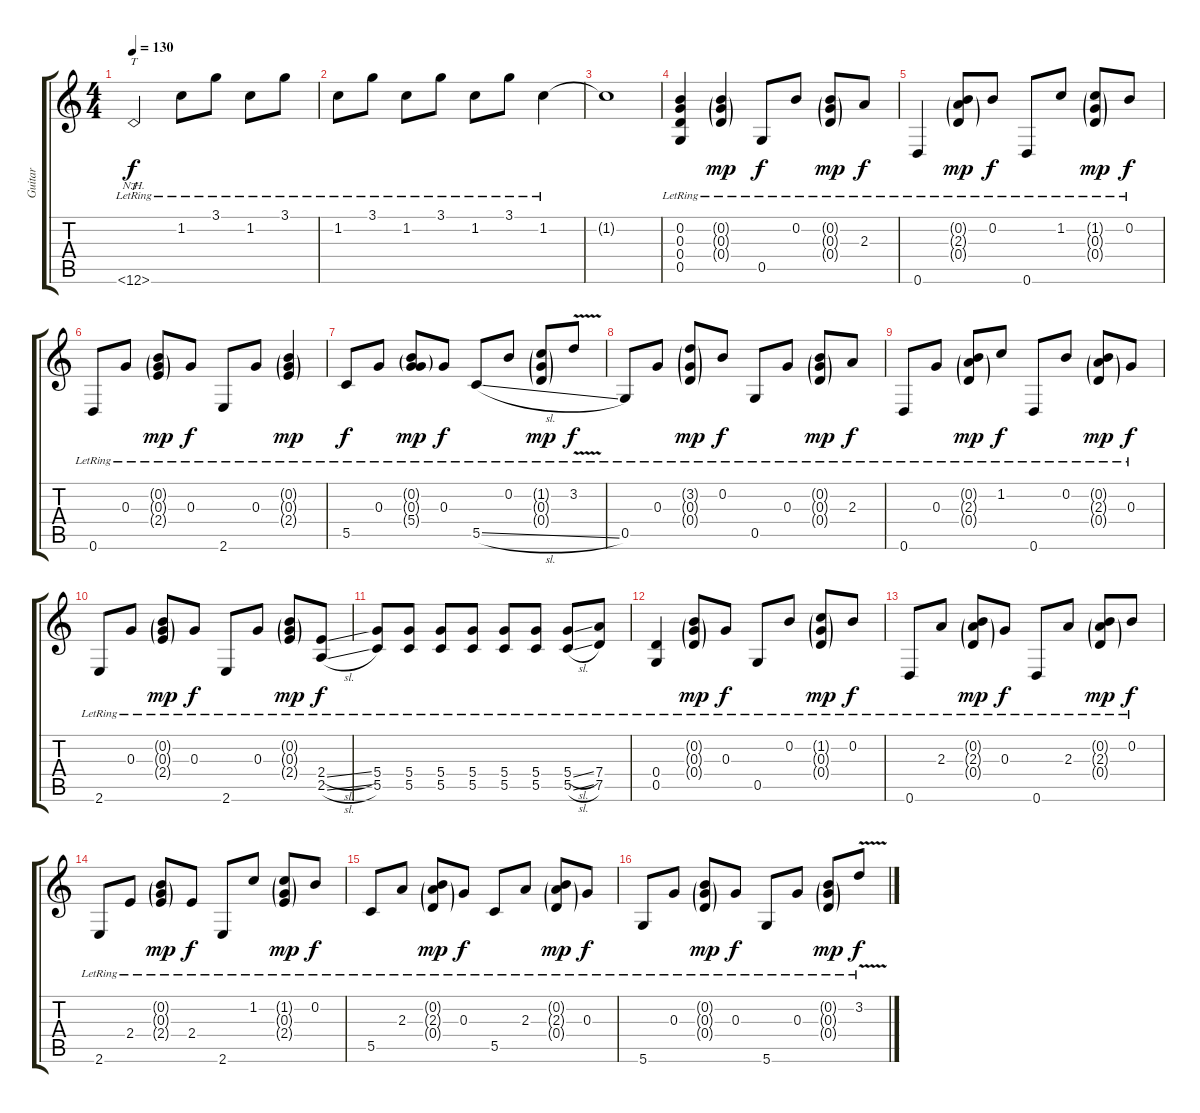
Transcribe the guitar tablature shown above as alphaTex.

\track ("Guitar" "Guitar") {instrument acousticguitarsteel}
\staff {score tabs}
\tuning (E4 B3 G3 D3 G2 D2) {hide}
\ts (4 4)
\tempo 130
\clef g2
\ks c
12.6{nh lr}.2{tt dy f} 1.2{lr}.8 3.1{lr}.8 1.2{lr}.8 3.1{lr}.8 |
1.2{lr}.8 3.1{lr}.8 1.2{lr}.8 3.1{lr}.8 1.2{lr}.8 3.1{lr}.8 1.2{lr}.4 |
1.2{t}.1 |
(0.2{lr} 0.3{lr} 0.4{lr} 0.5{lr}).4 (0.2{g lr} 0.3{g lr} 0.4{g lr}).4{dy mp} 0.5{lr}.8{dy f} 0.2{lr}.8 (0.2{g lr} 0.3{g lr} 0.4{g lr}).8{dy mp} 2.3{lr}.8{dy f} |
0.6{lr}.4 (0.2{g lr} 2.3{g lr} 0.4{g lr}).8{dy mp} 0.2{lr}.8{dy f} 0.6{lr}.8 1.2{lr}.8 (1.2{g lr} 0.3{g lr} 0.4{g lr}).8{dy mp} 0.2{lr}.8{dy f} |
0.6{lr}.8 0.3{lr}.8 (0.2{g lr} 0.3{g lr} 2.4{g lr}).8{dy mp} 0.3{lr}.8{dy f} 2.6{lr}.8 0.3{lr}.8 (0.2{g lr} 0.3{g lr} 2.4{g lr}).4{txt "" dy mp} |
5.5{lr}.8{dy f} 0.3{lr}.8 (0.2{g lr} 0.3{g lr} 5.4{g lr}).8{dy mp} 0.3{lr}.8{dy f} 5.5{sl lr}.8 0.2{lr}.8 (1.2{g lr} 0.3{g lr} 0.4{g lr}).8{dy mp} 3.2{v lr}.8{dy f} |
0.5{lr}.8 0.3{lr}.8 (3.2{g lr} 0.3{g lr} 0.4{g lr}).8{dy mp} 0.2{lr}.8{dy f} 0.5{lr}.8 0.3{lr}.8 (0.2{g lr} 0.3{g lr} 0.4{g lr}).8{dy mp} 2.3{lr}.8{dy f} |
0.6{lr}.8 0.3{lr}.8 (0.2{g lr} 2.3{g lr} 0.4{g lr}).8{dy mp} 1.2{lr}.8{dy f} 0.6{lr}.8 0.2{lr}.8 (0.2{g lr} 2.3{g lr} 0.4{g lr}).8{dy mp} 0.3{lr}.8{dy f} |
2.6{lr}.8 0.3{lr}.8 (0.2{g lr} 0.3{g lr} 2.4{g lr}).8{dy mp} 0.3{lr}.8{dy f} 2.6{lr}.8 0.3{lr}.8 (0.2{g lr} 0.3{g lr} 2.4{g lr}).8{dy mp} (2.4{sl lr} 2.5{sl lr}).8{dy f} |
(5.4{lr} 5.5{lr}).8 (5.4{lr} 5.5{lr}).8 (5.4{lr} 5.5{lr}).8 (5.4{lr} 5.5{lr}).8 (5.4{lr} 5.5{lr}).8 (5.4{lr} 5.5{lr}).8 (5.4{sl lr} 5.5{sl lr}).8 (7.4{lr} 7.5{lr}).8 |
(0.4{lr} 0.5{lr}).4 (0.2{g lr} 0.3{g lr} 0.4{g lr}).8{dy mp} 0.3{lr}.8{dy f} 0.5{lr}.8 0.2{lr}.8 (1.2{g lr} 0.3{g lr} 0.4{g lr}).8{dy mp} 0.2{lr}.8{dy f} |
0.6{lr}.8 2.3{lr}.8 (0.2{g lr} 2.3{g lr} 0.4{g lr}).8{dy mp} 0.3{lr}.8{dy f} 0.6{lr}.8 2.3{lr}.8 (0.2{g lr} 2.3{g lr} 0.4{g lr}).8{dy mp} 0.2{lr}.8{dy f} |
2.6{lr}.8 2.4{lr}.8 (0.2{g lr} 0.3{g lr} 2.4{g lr}).8{dy mp} 2.4{lr}.8{dy f} 2.6{lr}.8 1.2{lr}.8 (1.2{g lr} 0.3{g lr} 2.4{g lr}).8{dy mp} 0.2{lr}.8{dy f} |
5.5{lr}.8 2.3{lr}.8 (0.2{g lr} 2.3{g lr} 0.4{g lr}).8{dy mp} 0.3{lr}.8{dy f} 5.5{lr}.8 2.3{lr}.8 (0.2{g lr} 2.3{g lr} 0.4{g lr}).8{dy mp} 0.3{lr}.8{dy f} |
5.6{lr}.8{txt " "} 0.3{lr}.8 (0.2{g lr} 0.3{g lr} 0.4{g lr}).8{dy mp} 0.3{lr}.8{dy f} 5.6{sl lr}.8 0.3{lr}.8 (0.2{g lr} 0.3{g lr} 0.4{g lr}).8{dy mp} 3.2{v lr}.8{dy f}
